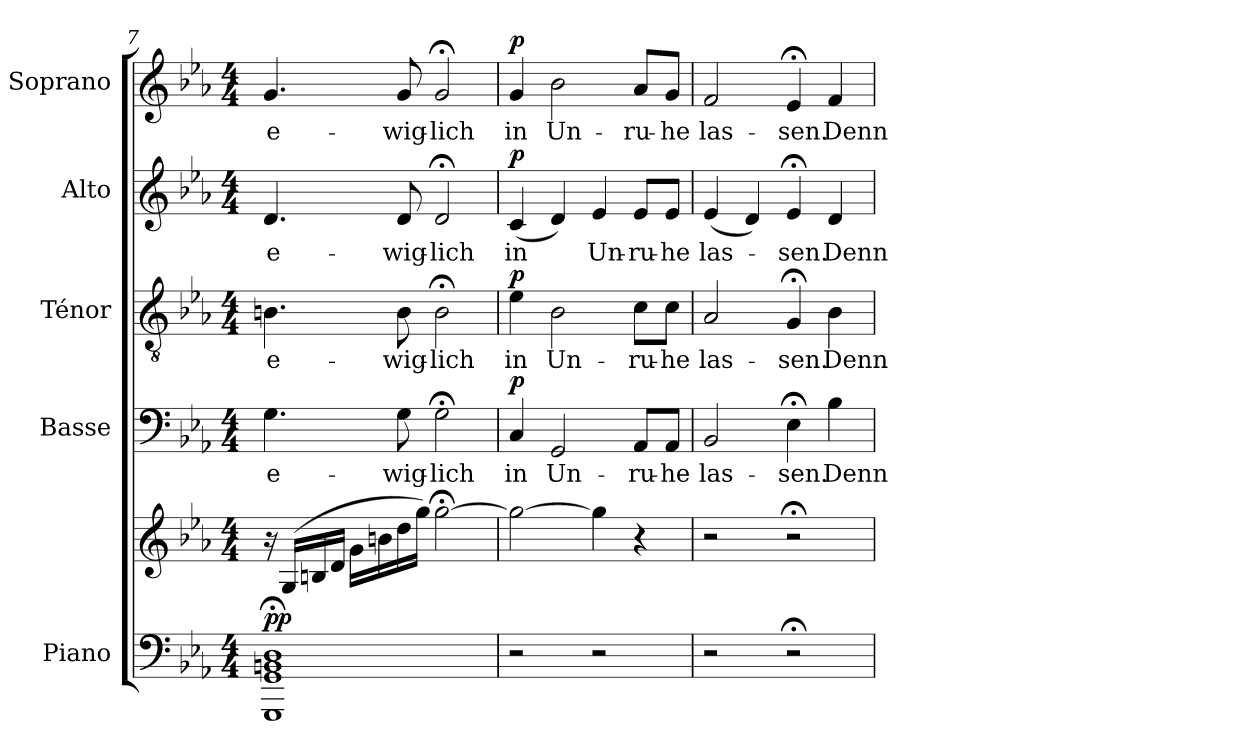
**kern	**kern	**dynam	**kern	**text	**dynam	**kern	**text	**dynam	**kern	**text	**dynam	**kern	**text	**dynam
*part5	*part5	*part5	*part4	*part4	*part4	*part3	*part3	*part3	*part2	*part2	*part2	*part1	*part1	*part1
*staff6	*staff5	*staff5/6	*staff4	*staff4	*staff4	*staff3	*staff3	*staff3	*staff2	*staff2	*staff2	*staff1	*staff1	*staff1
*I"Piano	*	*	*I"Basse	*	*	*I"Ténor	*	*	*I"Alto	*	*	*I"Soprano	*	*
*I'Pia.	*	*	*I'B.	*	*	*I'T.	*	*	*I'A.	*	*	*I'S.	*	*
*clefF4	*clefG2	*	*clefF4	*	*	*clefGv2	*	*	*clefG2	*	*	*clefG2	*	*
*k[b-e-a-]	*k[b-e-a-]	*	*k[b-e-a-]	*	*	*k[b-e-a-]	*	*	*k[b-e-a-]	*	*	*k[b-e-a-]	*	*
*M4/4	*M4/4	*	*M4/4	*	*	*M4/4	*	*	*M4/4	*	*	*M4/4	*	*
=7	=7	=7	=7	=7	=7	=7	=7	=7	=7	=7	=7	=7	=7	=7
!	!	!LO:DY:a=2	!	!LO:LY:b	!	!	!LO:LY:b	!	!	!LO:LY:b	!	!	!LO:LY:b	!
1GGG;< 1GG;< 1BBn;< 1D;<	16r	pp	4.G\	e-	.	4.Bn\	e-	.	4.d/	e-	.	4.g/	e-	.
.	(16G/LL	.	.	.	.	.	.	.	.	.	.	.	.	.
.	16Bn/	.	.	.	.	.	.	.	.	.	.	.	.	.
.	16d/JJ	.	.	.	.	.	.	.	.	.	.	.	.	.
.	16g\LL	.	.	.	.	.	.	.	.	.	.	.	.	.
.	16bn\	.	.	.	.	.	.	.	.	.	.	.	.	.
!	!	!	!	!LO:LY:b	!	!	!LO:LY:b	!	!	!LO:LY:b	!	!	!LO:LY:b	!
.	16dd\	.	8G\	-wig-	.	8B\	-wig-	.	8d/	-wig-	.	8g/	-wig-	.
.	16gg\JJ)	.	.	.	.	.	.	.	.	.	.	.	.	.
!	!	!	!	!LO:LY:b	!	!	!LO:LY:b	!	!	!LO:LY:b	!	!	!LO:LY:b	!
.	[2gg;<\	.	2G;<\	-lich	.	2B;<\	-lich	.	2d;</	-lich	.	2g;</	-lich	.
=8	=8	=8	=8	=8	=8	=8	=8	=8	=8	=8	=8	=8	=8	=8
!	!	!	!	!LO:LY:b	!LO:DY:a	!	!LO:LY:b	!LO:DY:a	!	!LO:LY:b	!LO:DY:a	!	!LO:LY:b	!LO:DY:a
2r	2gg\_	.	4C/	in	p	4e-\	in	p	(4c/	in	p	4g/	in	p
!	!	!	!	!LO:LY:b	!	!	!LO:LY:b	!	!	!	!	!	!LO:LY:b	!
.	.	.	2GG/	Un-	.	2B-\	Un-	.	4d/)	.	.	2b-\	Un-	.
!	!	!	!	!	!	!	!	!	!	!LO:LY:b	!	!	!	!
2r	4gg\]	.	.	.	.	.	.	.	4e-/	Un-	.	.	.	.
!	!	!	!	!LO:LY:b	!	!	!LO:LY:b	!	!	!LO:LY:b	!	!	!LO:LY:b	!
.	4r	.	8AA-/L	-ru-	.	8c\L	-ru-	.	8e-/L	-ru-	.	8a-/L	-ru-	.
!	!	!	!	!LO:LY:b	!	!	!LO:LY:b	!	!	!LO:LY:b	!	!	!LO:LY:b	!
.	.	.	8AA-/J	-he	.	8c\J	-he	.	8e-/J	-he	.	8g/J	-he	.
=9	=9	=9	=9	=9	=9	=9	=9	=9	=9	=9	=9	=9	=9	=9
!	!	!	!	!LO:LY:b	!	!	!LO:LY:b	!	!	!LO:LY:b	!	!	!LO:LY:b	!
2r	2r	.	2BB-/	las-	.	2A-/	las-	.	(4e-/	las-	.	2f/	las-	.
.	.	.	.	.	.	.	.	.	4d/)	.	.	.	.	.
!	!	!	!	!LO:LY:b	!	!	!LO:LY:b	!	!	!LO:LY:b	!	!	!LO:LY:b	!
2r;<	2r;<	.	4E-;<\	-sen.	.	4G;</	-sen.	.	4e-;</	-sen.	.	4e-;</	-sen.	.
!	!	!	!	!LO:LY:b	!	!	!LO:LY:b	!	!	!LO:LY:b	!	!	!LO:LY:b	!
.	.	.	4B-\	Denn	.	4B-\	Denn	.	4d/	Denn	.	4f/	Denn	.
=	=	=	=	=	=	=	=	=	=	=	=	=	=	=
*-	*-	*-	*-	*-	*-	*-	*-	*-	*-	*-	*-	*-	*-	*-
